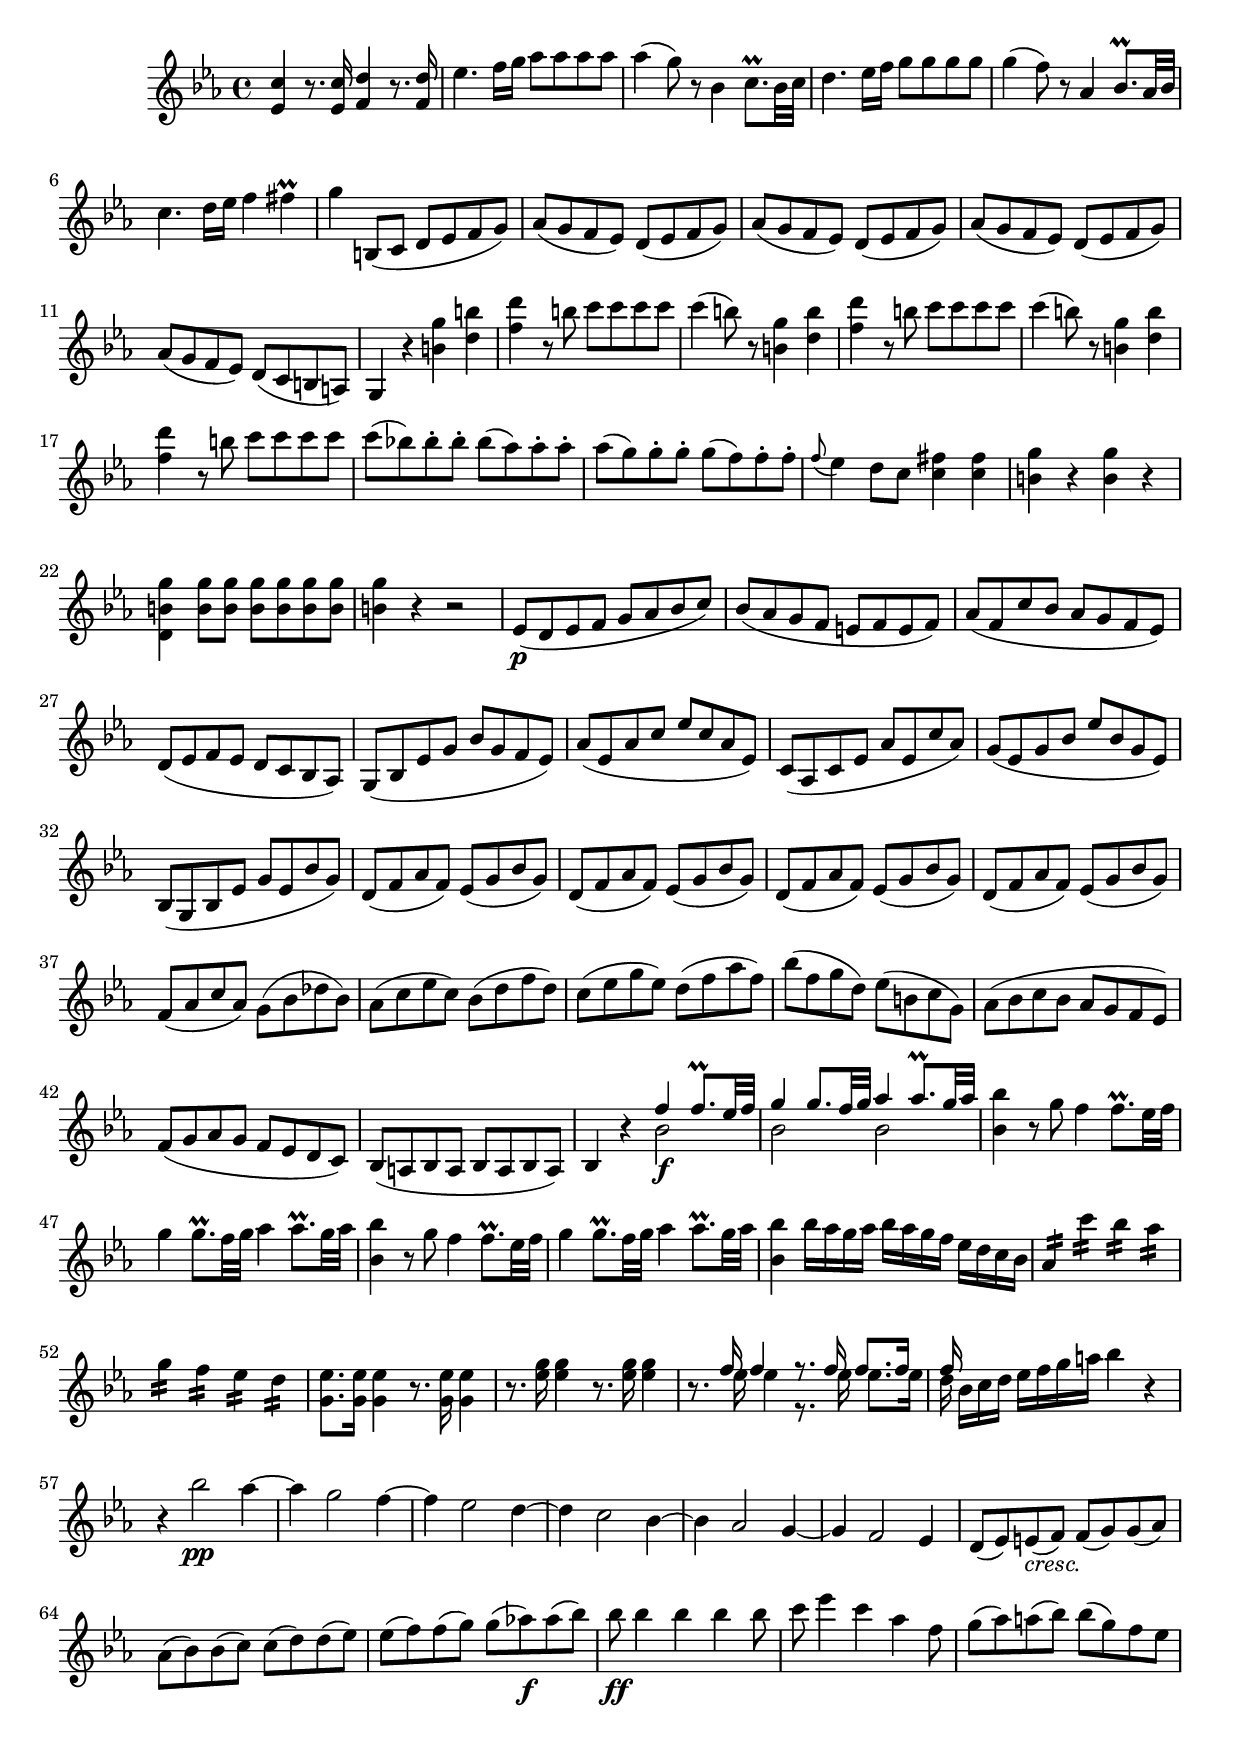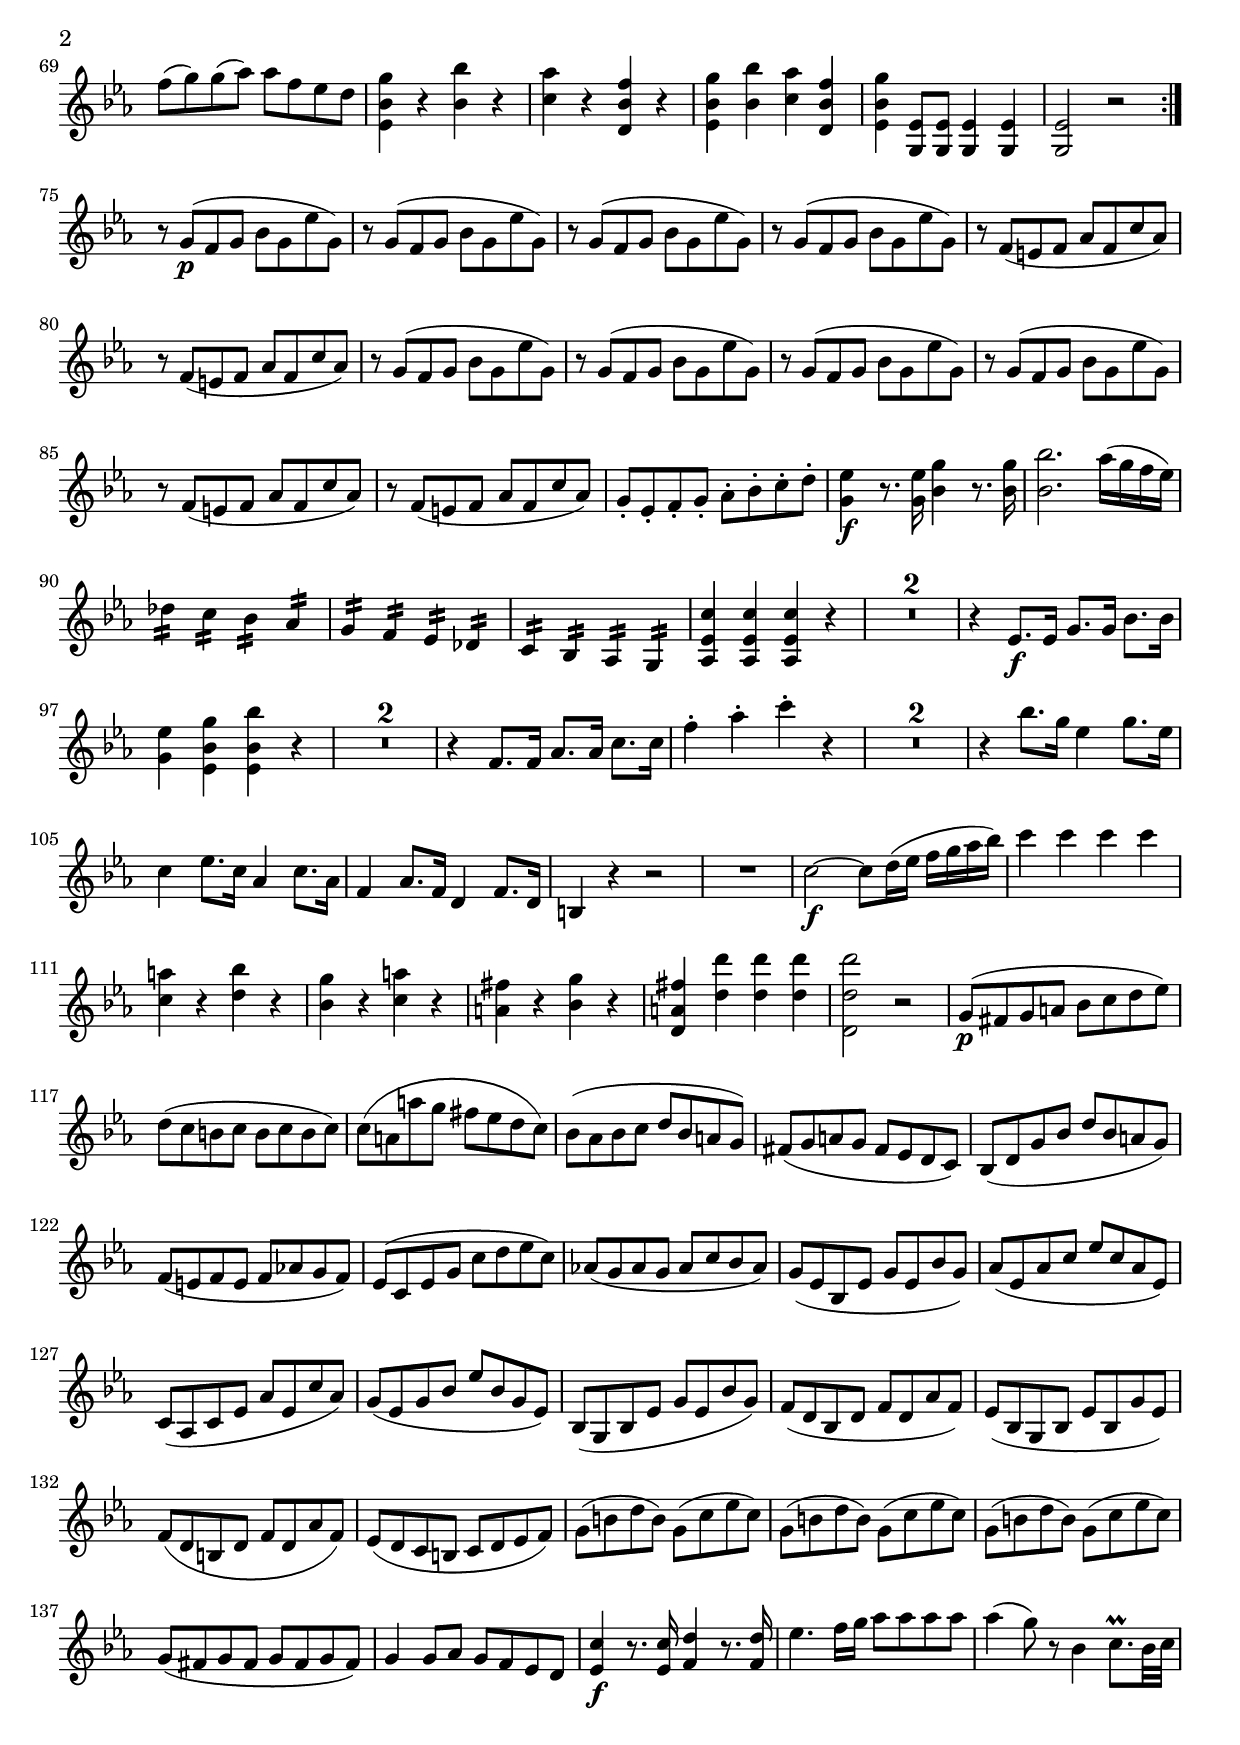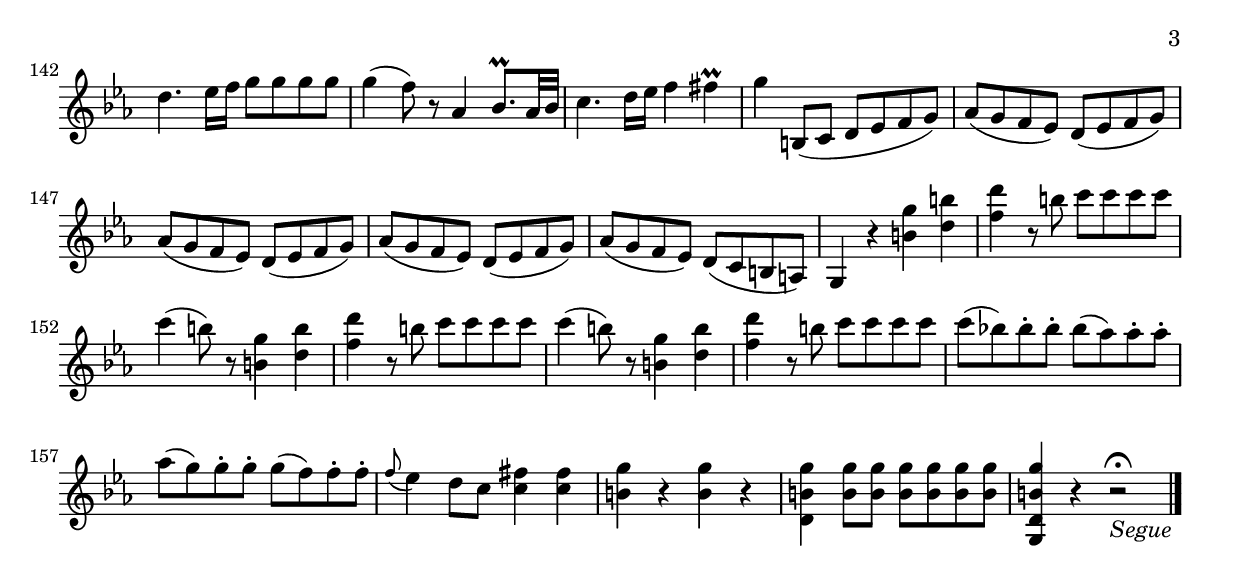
\version "2.10.25"      %Gossec - Symphonie mi bémol
                        %Violon1 - 2ème mvt
\relative c''{
\clef treble
\key ees \major
\time 4/4




<ees, c'>4 r8. <ees c'>16 <f d'>4 r8. <f d'>16
ees'4. f16 g aes8 aes aes aes
aes4( g8) r bes,4 c8.\prall bes32 c
d4. ees16 f g8 g g g
g4( f8) r aes,4 bes8.\prall aes32 bes
c4. d16 ees f4 fis\prall
g b,,8( c d ees f g)
\repeat unfold 3 {aes( g f ees) d( ees f g)}
%
%
aes( g f ees) d( c b a)     %SIEBER: aes( g f ees) d( c b aes)
g4 r <b' g'> <d b'>
<f d'> r8 b c c c c
c4( b8) r <b, g'>4 <d b'>
<f d'> r8 b c c c c
c4( b8) r <b, g'>4 <d b'>
<f d'> r8 b c c c c
c( bes!) bes-. bes-. bes( aes) aes-. aes-.
aes( g) g-. g-. g( f) f-. f-.
\appoggiatura f ees4 d8 c <c fis>4 <c fis>
<b g'> r <b g'> r
<d, b' g'> <b' g'>8 <b g'> <b g'> <b g'> <b g'> <b g'> 
<b g'>4 r r2
ees,8\p( d es f g aes bes c)
bes( aes g f e f e f)
aes( f c' bes aes g f ees)
d( ees f ees d c bes aes)
g( bes ees g bes g f ees)
aes( ees aes c ees c aes ees)
c( aes c ees aes ees c' aes)
g( ees g bes ees bes g ees)
bes( g bes ees g ees bes' g)
\repeat unfold 4 {d( f aes f) ees( g bes g)}
%
%
%
f( aes c aes) g( bes des bes)
aes( c ees c) bes( d f d)
c( ees g ees) d( f aes f)
bes( f g d) ees( b c g)
aes( bes c bes aes g f ees)
f( g aes g f ees d c)
bes( a bes a bes a bes a)
bes4 r <<\voiceOne{f''4 f8.\prall ees32 f | g4 g8. f32 g aes4 aes8.\prall g32 aes}
 \\ \voiceTwo{bes,2\f | bes bes}>>
<bes bes'>4 r8 g' f4 f8.\prall ees32 f
g4 g8.\prall f32 g aes4 aes8.\prall g32 aes
<bes, bes'>4 r8 g' f4 f8.\prall ees32 f
g4 g8.\prall f32 g aes4 aes8.\prall g32 aes
<bes, bes'>4 bes'16 aes g aes bes aes g f ees d c bes
aes4:16 c': bes: aes:
g: f: ees: d:
<g, ees'>8. <g ees'>16 <g ees'>4 r8. <g ees'>16 <g ees'>4
r8. <ees' g>16 <ees g>4 r8. <ees g>16 <ees g>4
r8. <<\voiceOne {f16 f4 r8. f16 f8. f16 | f16} \\ \voiceTwo {ees16 ees4 r8. ees16 ees8. ees16 | d}>> 
   bes16 c d ees f g a bes4 r
r bes2\pp aes4 ~
aes g2 f4 ~
f ees2 d4 ~
d c2 bes4 ~
bes aes2 g4 ~
g f2 ees4
d8( ees) e(_\markup{\italic "cresc."} f) f( g) g( aes)
aes( bes) bes( c) c( d) d( ees)
ees( f) f( g) g( aes!\f) aes( bes)
bes\ff bes4 bes bes bes8
c ees4 c aes f8
g( aes) a( bes) bes( g) f ees
f( g) g( aes) aes f ees d
<ees, bes' g'>4 r <bes' bes'> r
<c aes'> r <d, bes' f'> r
<ees bes' g'> <bes' bes'> <c aes'> <d, bes' f'>
<ees bes' g'> <g, ees'>8 <g ees'> <g ees'>4 <g ees'>
<g ees'>2 r \bar ":|"
r8 g'(\p f g bes g ees' g,)
\repeat unfold 3 {r8 g( f g bes g ees' g,)}
%
%
\repeat unfold 2 {r f( e f aes f c' aes)}
%
\repeat unfold 4 {r8 g( f g bes g ees' g,)}
%
%
%
\repeat unfold 2 {r f( e f aes f c' aes)}
%
g-. ees-. f-. g-. aes-. bes-. c-. d-.
<g, ees'>4\f r8. <g ees'>16 <bes g'>4 r8. <bes g'>16
<bes bes'>2. aes'16( g f ees)
des4:16 c: bes: aes:
g: f: ees: des:
c: bes: aes: g:
<aes ees' c'>4 <aes ees' c'> <aes ees' c'> r
\set Score.skipBars = ##t R1 * 2 
%
r4 ees'8.\f ees16 g8. g16 bes8. bes16
<g ees'>4 <ees bes' g'> <ees bes' bes'> r
\set Score.skipBars = ##t R1 * 2 
%
r4 f8. f16 aes8. aes16 c8. c16
f4-. aes-. c-. r
\set Score.skipBars = ##t R1 * 2 
%
r4 bes8. g16 ees4 g8. ees16
c4 ees8. c16 aes4 c8. aes16
f4 aes8. f16 d4 f8. d16
b4 r r2
R1
c'2\f ~ c8 d16( ees f g aes bes)
c4 c c c
<c, a'> r <d bes'> r
<bes g'> r <c a'> r
<a fis'> r <bes g'> r
<d, a' fis'> <d' d'> <d d'> <d d'>
<d, d' d'>2 r
g8\p( fis g a bes c d ees)
d( c b c b c b c)
c( a a' g fis ees d c)
bes( aes bes c d bes a g)
fis( g a g fis ees d c)
bes( d g bes d bes a g)
f( e f e f aes! g f)
ees( c ees g c d ees c)
aes!( g aes g aes c bes aes)
g( ees bes ees g ees bes' g)
aes( ees aes c ees c aes ees)
c( aes c ees aes ees c' aes)
g( ees g bes ees bes g ees)
bes( g bes ees g ees bes' g)
f( d bes d f d aes' f)
ees( bes g bes ees bes g' ees)
f( d b d f d aes' f)
ees( d c b c d ees f)
\repeat unfold 3 {g( b d b) g( c ees c)}
%
%
g( fis g fis g fis g fis)
g4 g8 aes g f ees d
<ees c'>4\f r8. <ees c'>16 <f d'>4 r8. <f d'>16
ees'4. f16 g aes8 aes aes aes
aes4( g8) r bes,4 c8.\prall bes32 c
d4. ees16 f g8 g g g
g4( f8) r aes,4 bes8.\prall aes32 bes
c4. d16 ees f4 fis\prall
g b,,8( c d ees f g)
\repeat unfold 3 {aes( g f ees) d( ees f g)}
%
%
aes( g f ees) d( c b a)     %SIEBER: aes( g f ees) d( c b aes)
g4 r <b' g'> <d b'>
<f d'> r8 b c c c c
c4( b8) r <b, g'>4 <d b'>
<f d'> r8 b c c c c
c4( b8) r <b, g'>4 <d b'>
<f d'> r8 b c c c c
c( bes!) bes-. bes-. bes( aes) aes-. aes-.
aes( g) g-. g-. g( f) f-. f-.
\appoggiatura f ees4 d8 c <c fis>4 <c fis>
<b g'> r <b g'> r
<d, b' g'> <b' g'>8 <b g'> <b g'> <b g'> <b g'> <b g'> 
<g, d' b' g'>4 r r2^\fermataMarkup_\markup{\italic "Segue"} \bar "|." 
}
